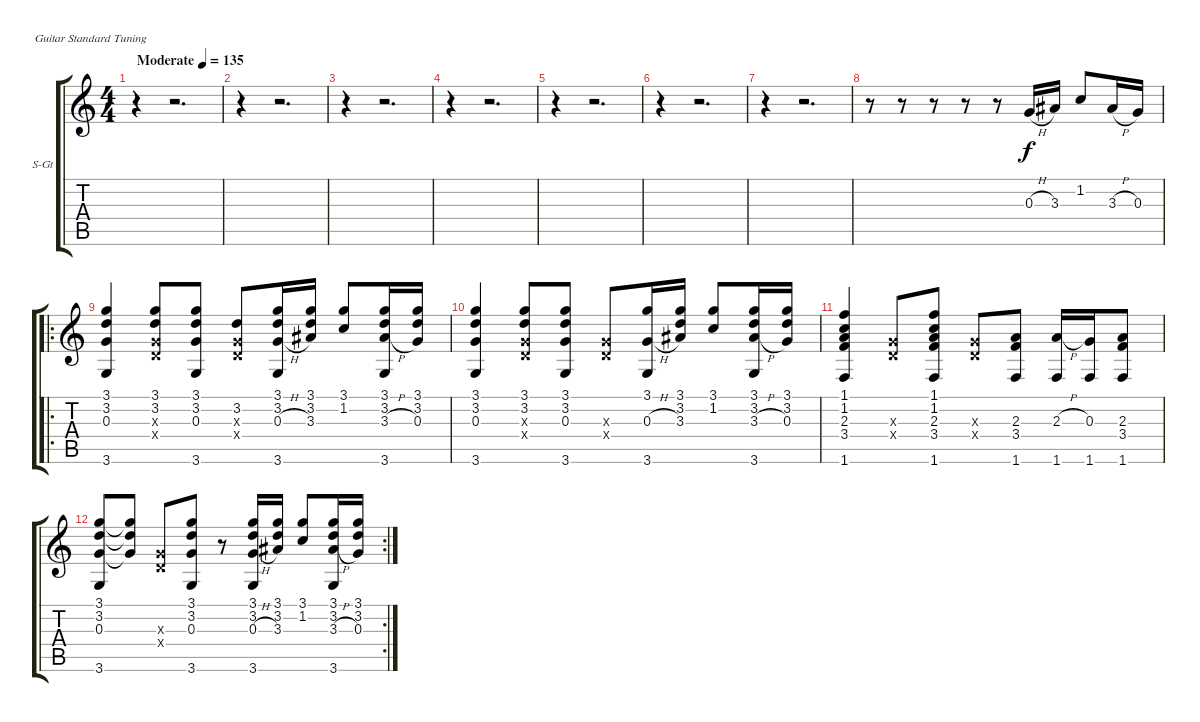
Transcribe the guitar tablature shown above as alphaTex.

\bracketExtendMode groupsimilarinstruments
\firstSystemTrackNameOrientation horizontal
\otherSystemsTrackNameOrientation horizontal
\track ("Spoor 2" "S-Gt") {instrument acousticguitarsteel}
\staff {score tabs}
\tuning (E4 B3 G3 D3 A2 E2)
\ts (4 4)
\beaming (8 2 2 2 2)
\tempo (135 "Moderate")
\clef g2
\ks c
r.4{dy f instrument acousticguitarsteel} r.2{d} |
r.4 r.2{d} |
r.4 r.2{d} |
r.4 r.2{d} |
r.4 r.2{d} |
r.4 r.2{d} |
r.4 r.2{d} |
r.8 r.8 r.8 r.8 r.8 0.3{h}.16 3.3.16 1.2.8 3.3{h}.16 0.3.16 |
\ro
(3.1 3.2 0.3 3.6).4 (3.1 3.2 0.3{x} 0.4{x}).8 (3.1 3.2 0.3 3.6).8 (3.2 0.3{x} 0.4{x}).8 (3.1 3.2 0.3{h} 3.6).16 (3.1 3.2 3.3).16 (3.1 1.2).8 (3.1 3.2 3.3{h} 3.6).16 (3.1 3.2 0.3).16 |
(3.1 3.2 0.3 3.6).4 (3.1 3.2 0.3{x} 0.4{x}).8 (3.1 3.2 0.3 3.6).8 (0.3{x} 0.4{x}).8 (3.1 0.3{h} 3.6).16 (3.1 3.2 3.3).16 (3.1 1.2).8 (3.1 3.2 3.3{h} 3.6).16 (3.1 3.2 0.3).16 |
(1.1 1.2 2.3 3.4 1.6).4 (0.3{x} 0.4{x}).8 (1.1 1.2 2.3 3.4 1.6).8 (0.3{x} 0.4{x}).8 (2.3 3.4 1.6).8 (2.3{h} 1.6).16 (0.3 1.6).16 (2.3 3.4 1.6).8 |
\rc 2
(3.1 3.2 0.3 3.6).8 (3.1{t} 3.2{t} 0.3{t}).8 (0.3{x} 0.4{x}).8 (3.1 3.2 0.3 3.6).8 r.8 (3.1 3.2 0.3{h} 3.6).16 (3.1 3.2 3.3).16 (3.1 1.2).8 (3.1 3.2 3.3{h} 3.6).16 (3.1 3.2 0.3).16
